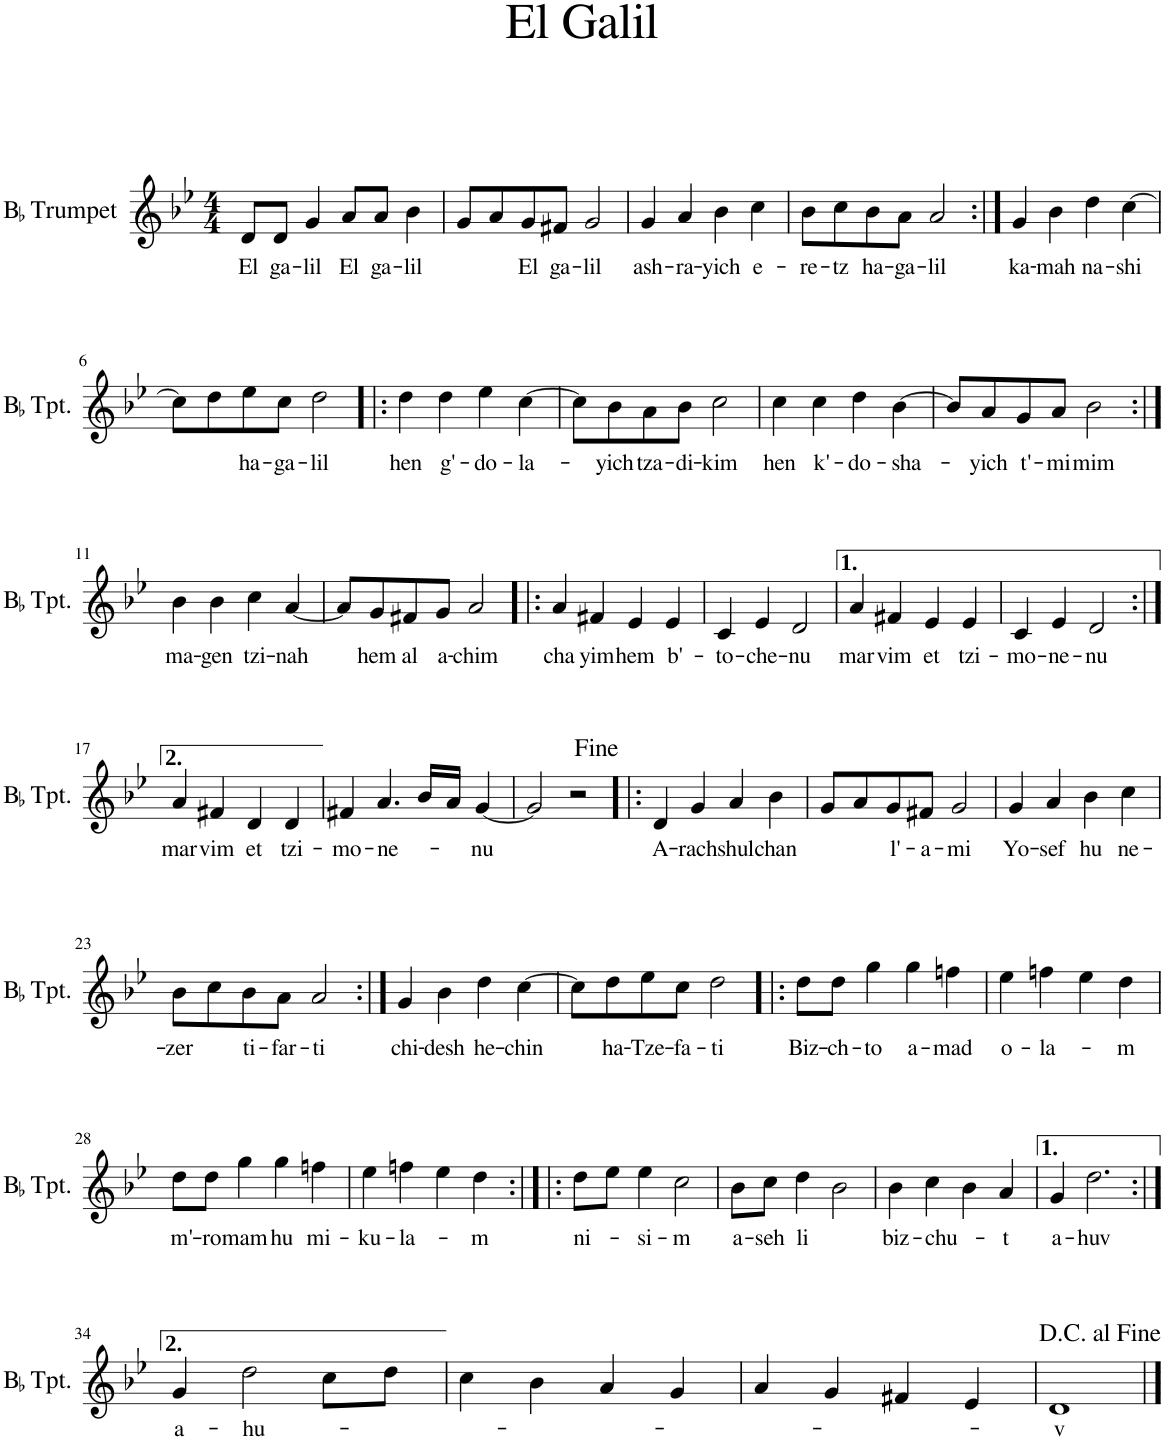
**kern	**text
*part1	*part1
*staff1	*staff1
*I"BaccidentalFlat Trumpet	*
*I'BaccidentalFlat Tpt.	*
*clefG2	*
*Trd1c2	*
*k[b-e-]	*
*M4/4	*
=1	=1
!	!LO:LY:b
8d/L	El
!	!LO:LY:b
8d/J	ga-
!	!LO:LY:b
4g/	-lil
!	!LO:LY:b
8a/L	El
!	!LO:LY:b
8a/J	ga-
!	!LO:LY:b
4b-\	-lil
=2	=2
8g/L	.
8a/	.
!	!LO:LY:b
8g/	El
!	!LO:LY:b
8f#X/J	ga-
!	!LO:LY:b
2g/	-lil
=3	=3
!	!LO:LY:b
4g/	ash-
!	!LO:LY:b
4a/	-ra-
!	!LO:LY:b
4b-\	-yich
!	!LO:LY:b
4cc\	e-
=4	=4
!	!LO:LY:b
8b-\L	-re-
!	!LO:LY:b
8cc\	-tz
!	!LO:LY:b
8b-\	ha-
!	!LO:LY:b
8a\J	-ga-
!	!LO:LY:b
2a/	-lil
=5:|!	=5:|!
!	!LO:LY:b
4g/	ka-
!	!LO:LY:b
4b-\	-mah
!	!LO:LY:b
4dd\	na-
!	!LO:LY:b
[4cc\	-shi
!!LO:LB:g=z
=6	=6
8cc\L]	.
8dd\	.
!	!LO:LY:b
8ee-\	ha-
!	!LO:LY:b
8cc\J	-ga-
!	!LO:LY:b
2dd\	-lil
=7!|:	=7!|:
!	!LO:LY:b
4dd\	hen
!	!LO:LY:b
4dd\	g'-
!	!LO:LY:b
4ee-\	-do-
!	!LO:LY:b
[4cc\	-la-
=8	=8
8cc\L]	.
!	!LO:LY:b
8b-\	-yich
!	!LO:LY:b
8a\	tza-
!	!LO:LY:b
8b-\J	-di-
!	!LO:LY:b
2cc\	-kim
=9	=9
!	!LO:LY:b
4cc\	hen
!	!LO:LY:b
4cc\	k'-
!	!LO:LY:b
4dd\	-do-
!	!LO:LY:b
[4b-\	-sha-
=10	=10
8b-/L]	.
!	!LO:LY:b
8a/	-yich
!	!LO:LY:b
8g/	t'-
!	!LO:LY:b
8a/J	-mi-
!	!LO:LY:b
2b-\	-mim
!!LO:LB:g=z
=11:|!	=11:|!
!	!LO:LY:b
4b-\	ma-
!	!LO:LY:b
4b-\	-gen
!	!LO:LY:b
4cc\	tzi-
!	!LO:LY:b
[4a/	-nah
=12	=12
8a/L]	.
!	!LO:LY:b
8g/	hem
!	!LO:LY:b
8f#X/	al
!	!LO:LY:b
8g/J	a-
!	!LO:LY:b
2a/	-chim
=13!|:	=13!|:
!	!LO:LY:b
4a/	cha-
!	!LO:LY:b
4f#X/	-yim
!	!LO:LY:b
4e-/	hem
!	!LO:LY:b
4e-/	b'-
=14	=14
!	!LO:LY:b
4c/	-to-
!	!LO:LY:b
4e-/	-che-
!	!LO:LY:b
2d/	-nu
=15	=15
!	!LO:LY:b
4a/	mar-
!	!LO:LY:b
4f#X/	-vim
!	!LO:LY:b
4e-/	et
!	!LO:LY:b
4e-/	tzi-
=16	=16
!	!LO:LY:b
4c/	-mo-
!	!LO:LY:b
4e-/	-ne-
!	!LO:LY:b
2d/	-nu
!!LO:LB:g=z
=17:|!	=17:|!
!	!LO:LY:b
4a/	mar-
!	!LO:LY:b
4f#X/	-vim
!	!LO:LY:b
4d/	et
!	!LO:LY:b
4d/	tzi-
=18	=18
!	!LO:LY:b
4f#X/	-mo-
!	!LO:LY:b
4.a/	-ne-
16b-/LL	.
16a/JJ	.
!	!LO:LY:b
[4g/	-nu
=19	=19
2g/]	.
2r	.
=20!|:	=20!|:
!	!LO:LY:b
4d/	A-
!	!LO:LY:b
4g/	-rach
!	!LO:LY:b
4a/	shul-
!	!LO:LY:b
4b-\	-chan
=21	=21
8g/L	.
8a/	.
!	!LO:LY:b
8g/	l'-
!	!LO:LY:b
8f#X/J	-a-
!	!LO:LY:b
2g/	-mi
=22	=22
!	!LO:LY:b
4g/	Yo-
!	!LO:LY:b
4a/	-sef
!	!LO:LY:b
4b-\	hu
!	!LO:LY:b
4cc\	ne-
!!LO:LB:g=z
=23	=23
!	!LO:LY:b
8b-\L	-zer
8cc\	.
!	!LO:LY:b
8b-\	ti-
!	!LO:LY:b
8a\J	-far-
!	!LO:LY:b
2a/	-ti
=24:|!	=24:|!
!	!LO:LY:b
4g/	chi-
!	!LO:LY:b
4b-\	-desh
!	!LO:LY:b
4dd\	he-
!	!LO:LY:b
[4cc\	-chin
=25	=25
8cc\L]	.
!	!LO:LY:b
8dd\	ha-
!	!LO:LY:b
8ee-\	-Tze-
!	!LO:LY:b
8cc\J	-fa-
!	!LO:LY:b
2dd\	-ti
=26!|:	=26!|:
!	!LO:LY:b
8dd\L	Biz-
!	!LO:LY:b
8dd\J	-ch-
!	!LO:LY:b
4gg\	-to
!	!LO:LY:b
4gg\	a-
!	!LO:LY:b
4ffn\	-mad
=27	=27
!	!LO:LY:b
4ee-\	o-
!	!LO:LY:b
4ffn\	-la-
4ee-\	.
!	!LO:LY:b
4dd\	-m
!!LO:LB:g=z
=28	=28
!	!LO:LY:b
8dd\L	m'-
!	!LO:LY:b
8dd\J	-ro-
!	!LO:LY:b
4gg\	-mam
!	!LO:LY:b
4gg\	hu
!	!LO:LY:b
4ffn\	mi-
=29	=29
!	!LO:LY:b
4ee-\	-ku-
!	!LO:LY:b
4ffn\	-la-
4ee-\	.
!	!LO:LY:b
4dd\	m
=30:|!|:	=30:|!|:
!	!LO:LY:b
8dd\L	-ni-
8ee-\J	.
!	!LO:LY:b
4ee-\	-si-
!	!LO:LY:b
2cc\	-m
=31	=31
!	!LO:LY:b
8b-\L	a-
!	!LO:LY:b
8cc\J	-seh
!	!LO:LY:b
4dd\	li
2b-\	.
=32	=32
!	!LO:LY:b
4b-\	biz-
!	!LO:LY:b
4cc\	-chu-
4b-\	.
!	!LO:LY:b
4a/	t
=33	=33
!	!LO:LY:b
4g/	a-
!	!LO:LY:b
2.dd\	-huv
!!LO:LB:g=z
=34:|!	=34:|!
!	!LO:LY:b
4g/	a-
!	!LO:LY:b
2dd\	-hu-
8cc\L	.
8dd\J	.
=35	=35
4cc\	.
4b-\	.
4a/	.
4g/	.
=36	=36
4a/	.
4g/	.
4f#X/	.
4e-/	.
=37	=37
!	!LO:LY:b
1d	-v
==	==
*-	*-
